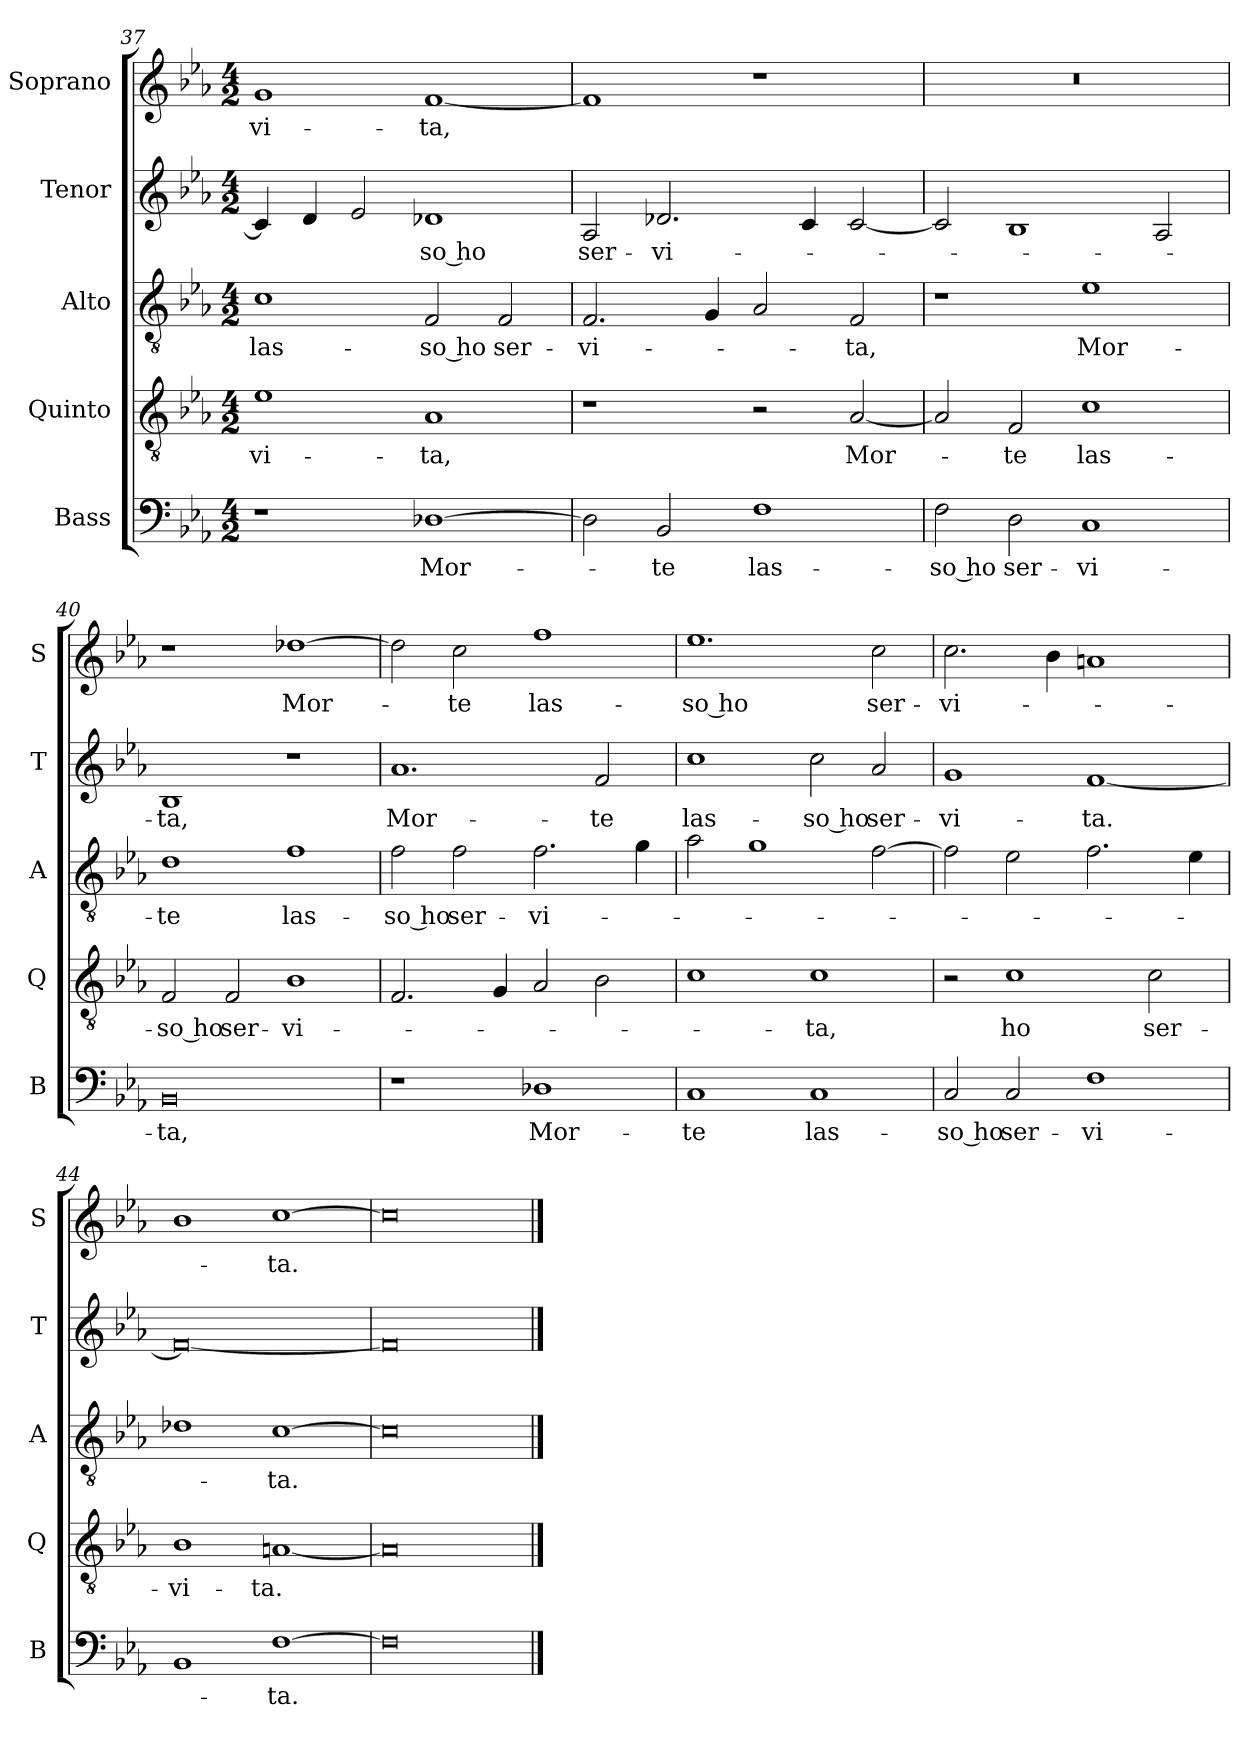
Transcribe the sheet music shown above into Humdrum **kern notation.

**kern	**text	**kern	**text	**kern	**text	**kern	**text	**kern	**text
*part5	*part5	*part4	*part4	*part3	*part3	*part2	*part2	*part1	*part1
*staff5	*staff5	*staff4	*staff4	*staff3	*staff3	*staff2	*staff2	*staff1	*staff1
*I"Bass	*	*I"Quinto	*	*I"Alto	*	*I"Tenor	*	*I"Soprano	*
*I'B	*	*I'Q	*	*I'A	*	*I'T	*	*I'S	*
*clefF4	*	*clefGv2	*	*clefGv2	*	*clefG2	*	*clefG2	*
*k[b-e-a-]	*	*k[b-e-a-]	*	*k[b-e-a-]	*	*k[b-e-a-]	*	*k[b-e-a-]	*
*E-:	*	*E-:	*	*E-:	*	*E-:	*	*E-:	*
*M4/2	*	*M4/2	*	*M4/2	*	*M4/2	*	*M4/2	*
=37	=37	=37	=37	=37	=37	=37	=37	=37	=37
!	!	!	!LO:LY:b	!	!LO:LY:b	!	!	!	!LO:LY:b
1r	.	1e-	-vi-	1c	las-	4c/]	.	1g	-vi-
.	.	.	.	.	.	4d/	.	.	.
.	.	.	.	.	.	2e-/	.	.	.
!	!LO:LY:b	!	!LO:LY:b	!	!LO:LY:b	!	!LO:LY:b	!	!LO:LY:b
[1D-X	Mor-	1A-	-ta,	2F/	-so ho	1d-X	-so ho	[1f	-ta,
!	!	!	!	!	!LO:LY:b	!	!	!	!
.	.	.	.	2F/	ser-	.	.	.	.
!!LO:LB:g=z
=38	=38	=38	=38	=38	=38	=38	=38	=38	=38
!	!	!	!	!	!LO:LY:b	!	!LO:LY:b	!	!
2D-\]	.	1r	.	2.F/	-vi-	2A-/	ser-	1f]	.
!	!LO:LY:b	!	!	!	!	!	!LO:LY:b	!	!
2BB-/	-te	.	.	.	.	2.d-X/	-vi-	.	.
.	.	.	.	4G/	.	.	.	.	.
!	!LO:LY:b	!	!	!	!	!	!	!	!
1F	las-	2r	.	2A-/	.	.	.	1r	.
.	.	.	.	.	.	4c/	.	.	.
!	!	!	!LO:LY:b	!	!LO:LY:b	!	!	!	!
.	.	[2A-/	Mor-	2F/	-ta,	[2c/	.	.	.
=39	=39	=39	=39	=39	=39	=39	=39	=39	=39
!	!LO:LY:b	!	!	!	!	!	!	!	!
2F\	-so ho	2A-/]	.	1r	.	2c/]	.	0r	.
!	!LO:LY:b	!	!LO:LY:b	!	!	!	!	!	!
2D\	ser-	2F/	-te	.	.	1B-	.	.	.
!	!LO:LY:b	!	!LO:LY:b	!	!LO:LY:b	!	!	!	!
1C	-vi-	1c	las-	1e-	Mor-	.	.	.	.
.	.	.	.	.	.	2A-/	.	.	.
=40	=40	=40	=40	=40	=40	=40	=40	=40	=40
!	!LO:LY:b	!	!LO:LY:b	!	!LO:LY:b	!	!LO:LY:b	!	!
0BB-	-ta,	2F/	-so ho	1d	-te	1B-	-ta,	1r	.
!	!	!	!LO:LY:b	!	!	!	!	!	!
.	.	2F/	ser-	.	.	.	.	.	.
!	!	!	!LO:LY:b	!	!LO:LY:b	!	!	!	!LO:LY:b
.	.	1B-	-vi-	1f	las-	1r	.	[1dd-X	Mor-
=41	=41	=41	=41	=41	=41	=41	=41	=41	=41
!	!	!	!	!	!LO:LY:b	!	!LO:LY:b	!	!
1r	.	2.F/	.	2f\	-so ho	1.a-	Mor-	2dd-\]	.
!	!	!	!	!	!LO:LY:b	!	!	!	!LO:LY:b
.	.	.	.	2f\	ser-	.	.	2cc\	-te
.	.	4G/	.	.	.	.	.	.	.
!	!LO:LY:b	!	!	!	!LO:LY:b	!	!	!	!LO:LY:b
1D-X	Mor-	2A-/	.	2.f\	-vi-	.	.	1ff	las-
!	!	!	!	!	!	!	!LO:LY:b	!	!
.	.	2B-\	.	.	.	2f/	-te	.	.
.	.	.	.	4g\	.	.	.	.	.
!!LO:LB:g=z
=42	=42	=42	=42	=42	=42	=42	=42	=42	=42
!	!LO:LY:b	!	!	!	!	!	!LO:LY:b	!	!LO:LY:b
1C	-te	1c	.	2a-\	.	1cc	las-	1.ee-	-so ho
.	.	.	.	1g	.	.	.	.	.
!	!LO:LY:b	!	!LO:LY:b	!	!	!	!LO:LY:b	!	!
1C	las-	1c	-ta,	.	.	2cc\	-so ho	.	.
!	!	!	!	!	!	!	!LO:LY:b	!	!LO:LY:b
.	.	.	.	[2f\	.	2a-/	ser-	2cc\	ser-
=43	=43	=43	=43	=43	=43	=43	=43	=43	=43
!	!LO:LY:b	!	!	!	!	!	!LO:LY:b	!	!LO:LY:b
2C/	-so ho	2r	.	2f\]	.	1g	-vi-	2.cc\	-vi-
!	!LO:LY:b	!	!LO:LY:b	!	!	!	!	!	!
2C/	ser-	1c	ho	2e-\	.	.	.	.	.
.	.	.	.	.	.	.	.	4b-\	.
!	!LO:LY:b	!	!	!	!	!	!LO:LY:b	!	!
1F	-vi-	.	.	2.f\	.	[1f	-ta.	1an	.
!	!	!	!LO:LY:b	!	!	!	!	!	!
.	.	2c\	ser-	.	.	.	.	.	.
.	.	.	.	4e-\	.	.	.	.	.
=44	=44	=44	=44	=44	=44	=44	=44	=44	=44
!	!	!	!LO:LY:b	!	!	!	!	!	!
1BB-	.	1B-	-vi-	1d-X	.	0f_	.	1b-	.
!	!LO:LY:b	!	!LO:LY:b	!	!LO:LY:b	!	!	!	!LO:LY:b
[1F	-ta.	[1An	-ta.	[1c	-ta.	.	.	[1cc	-ta.
=45	=45	=45	=45	=45	=45	=45	=45	=45	=45
0F]	.	0A]	.	0c]	.	0f]	.	0cc]	.
==	==	==	==	==	==	==	==	==	==
*-	*-	*-	*-	*-	*-	*-	*-	*-	*-
